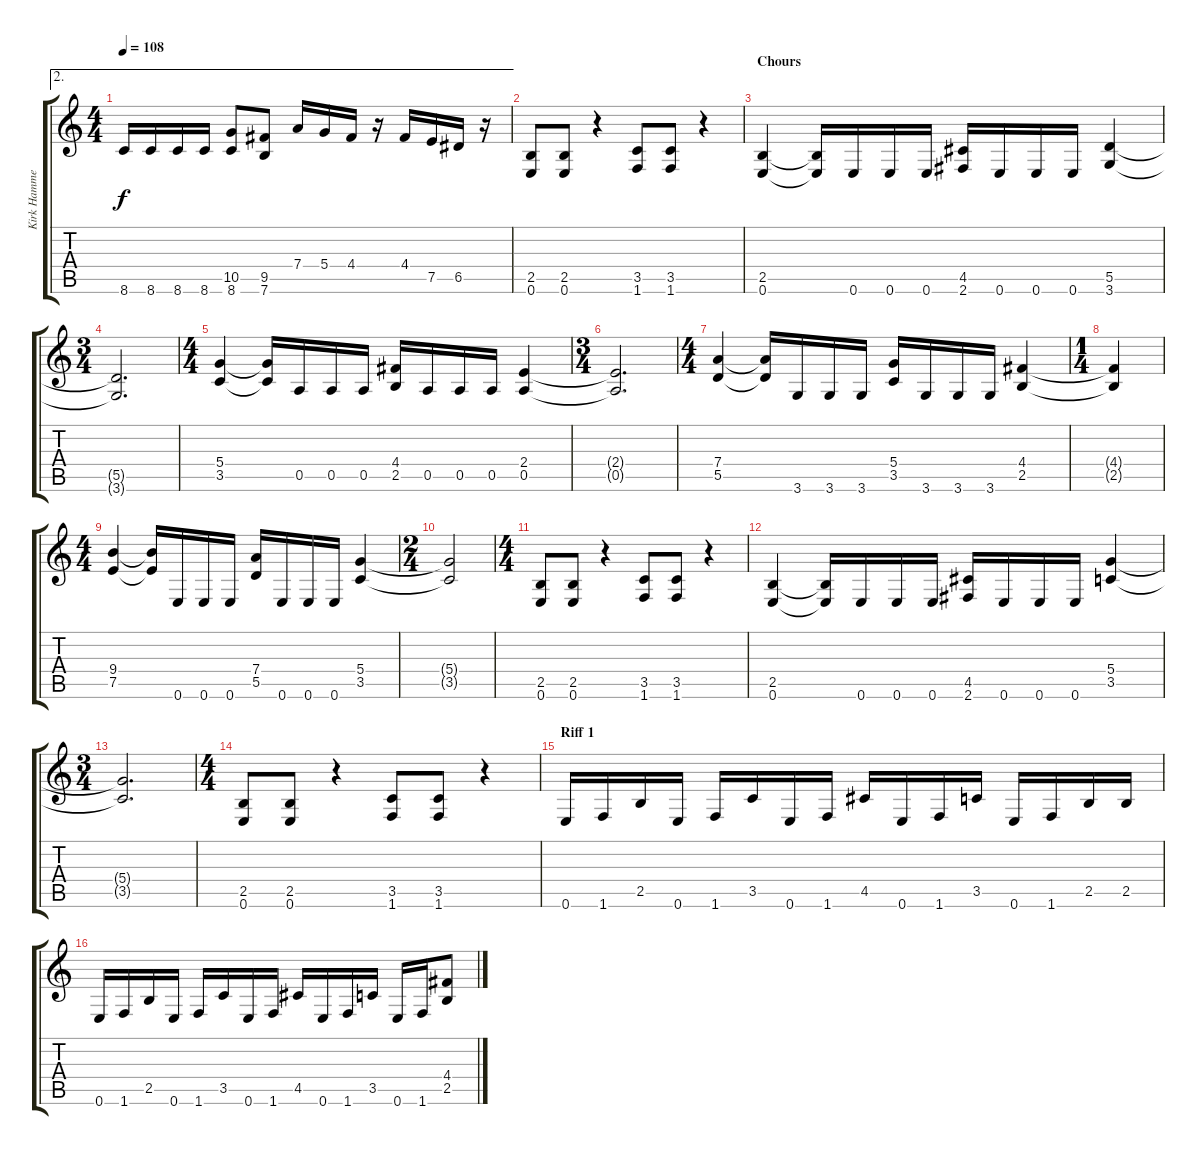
\track ("Kirk Hammett (lead guitar)" "Kirk Hamme") {instrument distortionguitar}
\staff {score tabs}
\tuning (E4 B3 G3 D3 A2 E2) {hide}
\ae 2
\ts (4 4)
\tempo 108
\clef g2
\ks c
8.6.16{dy f} 8.6.16 8.6.16 8.6.16 (10.5 8.6).8 (9.5 7.6).8 7.4.16 5.4.16 4.4.16 r.16 4.4.16 7.5.16 6.5.16 r.16 |
(2.5 0.6).8 (2.5 0.6).8 r.4 (3.5 1.6).8 (3.5 1.6).8 r.4 |
\section ("" "Chours")
(2.5 0.6).4 (2.5{t} 0.6{t}).16 0.6.16 0.6.16 0.6.16 (4.5 2.6).16 0.6.16 0.6.16 0.6.16 (5.5 3.6).4 |
\ts (3 4)
(5.5{t} 3.6{t}).2{d} |
\ts (4 4)
(5.4 3.5).4 (5.4{t} 3.5{t}).16 0.5.16 0.5.16 0.5.16 (4.4 2.5).16 0.5.16 0.5.16 0.5.16 (2.4 0.5).4 |
\ts (3 4)
(2.4{t} 0.5{t}).2{d} |
\ts (4 4)
(7.4 5.5).4 (7.4{t} 5.5{t}).16 3.6.16 3.6.16 3.6.16 (5.4 3.5).16 3.6.16 3.6.16 3.6.16 (4.4 2.5).4 |
\ts (1 4)
(4.4{t} 2.5{t}).4 |
\ts (4 4)
(9.4 7.5).4 (9.4{t} 7.5{t}).16 0.6.16 0.6.16 0.6.16 (7.4 5.5).16 0.6.16 0.6.16 0.6.16 (5.4 3.5).4 |
\ts (2 4)
(5.4{t} 3.5{t}).2 |
\ts (4 4)
(2.5 0.6).8 (2.5 0.6).8 r.4 (3.5 1.6).8 (3.5 1.6).8 r.4 |
(2.5 0.6).4 (2.5{t} 0.6{t}).16 0.6.16 0.6.16 0.6.16 (4.5 2.6).16 0.6.16 0.6.16 0.6.16 (5.4 3.5).4 |
\ts (3 4)
(5.4{t} 3.5{t}).2{d} |
\ts (4 4)
(2.5 0.6).8 (2.5 0.6).8 r.4 (3.5 1.6).8 (3.5 1.6).8 r.4 |
\section ("" "Riff 1")
0.6.16 1.6.16 2.5.16 0.6.16 1.6.16 3.5.16 0.6.16 1.6.16 4.5.16 0.6.16 1.6.16 3.5.16 0.6.16 1.6.16 2.5.16 2.5.16 |
0.6.16 1.6.16 2.5.16 0.6.16 1.6.16 3.5.16 0.6.16 1.6.16 4.5.16 0.6.16 1.6.16 3.5.16 0.6.16 1.6.16 (4.4 2.5).8
